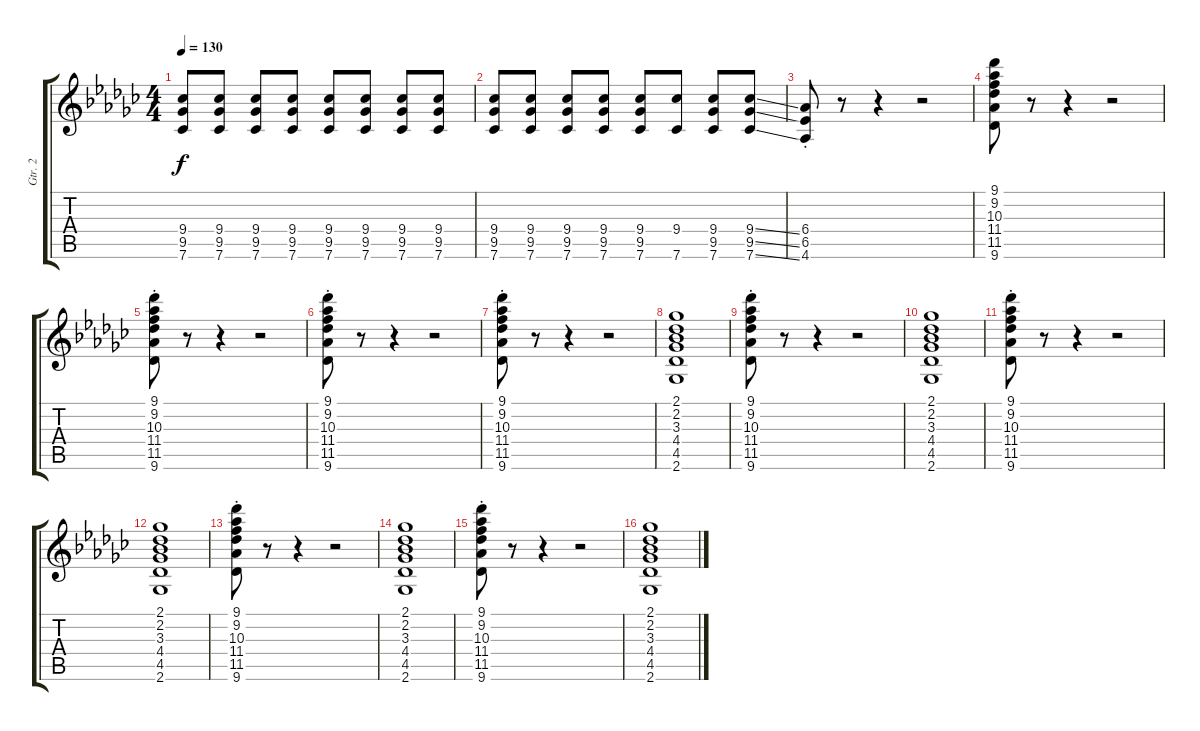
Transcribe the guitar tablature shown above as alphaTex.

\track ("Gtr. 2" "Gtr. 2") {instrument overdrivenguitar}
\staff {score tabs}
\tuning (E4 B3 G3 D3 A2 E2) {hide}
\ts (4 4)
\tempo 130
\clef g2
\ks gb
(9.4 9.5 7.6).8{dy f} (9.4 9.5 7.6).8 (9.4 9.5 7.6).8 (9.4 9.5 7.6).8 (9.4 9.5 7.6).8 (9.4 9.5 7.6).8 (9.4 9.5 7.6).8 (9.4 9.5 7.6).8 |
(9.4 9.5 7.6).8 (9.4 9.5 7.6).8 (9.4 9.5 7.6).8 (9.4 9.5 7.6).8 (9.4 9.5 7.6).8 (9.4 7.6).8 (9.4 9.5 7.6).8 (9.4{ss} 9.5{ss} 7.6{ss}).8 |
(6.4{st} 6.5{st} 4.6{st}).8 r.8 r.4 r.2 |
(9.1 9.2 10.3 11.4 11.5 9.6).8 r.8 r.4 r.2 |
(9.1{st} 9.2{st} 10.3{st} 11.4{st} 11.5{st} 9.6{st}).8 r.8 r.4 r.2 |
(9.1{st} 9.2{st} 10.3{st} 11.4{st} 11.5{st} 9.6{st}).8 r.8 r.4 r.2 |
(9.1{st} 9.2{st} 10.3{st} 11.4{st} 11.5{st} 9.6{st}).8 r.8 r.4 r.2 |
(2.1 2.2 3.3 4.4 4.5 2.6).1 |
(9.1{st} 9.2{st} 10.3{st} 11.4{st} 11.5{st} 9.6{st}).8 r.8 r.4 r.2 |
(2.1 2.2 3.3 4.4 4.5 2.6).1 |
(9.1{st} 9.2{st} 10.3{st} 11.4{st} 11.5{st} 9.6{st}).8 r.8 r.4 r.2 |
(2.1 2.2 3.3 4.4 4.5 2.6).1 |
(9.1{st} 9.2{st} 10.3{st} 11.4{st} 11.5{st} 9.6{st}).8 r.8 r.4 r.2 |
(2.1 2.2 3.3 4.4 4.5 2.6).1 |
(9.1{st} 9.2{st} 10.3{st} 11.4{st} 11.5{st} 9.6{st}).8 r.8 r.4 r.2 |
(2.1 2.2 3.3 4.4 4.5 2.6).1
